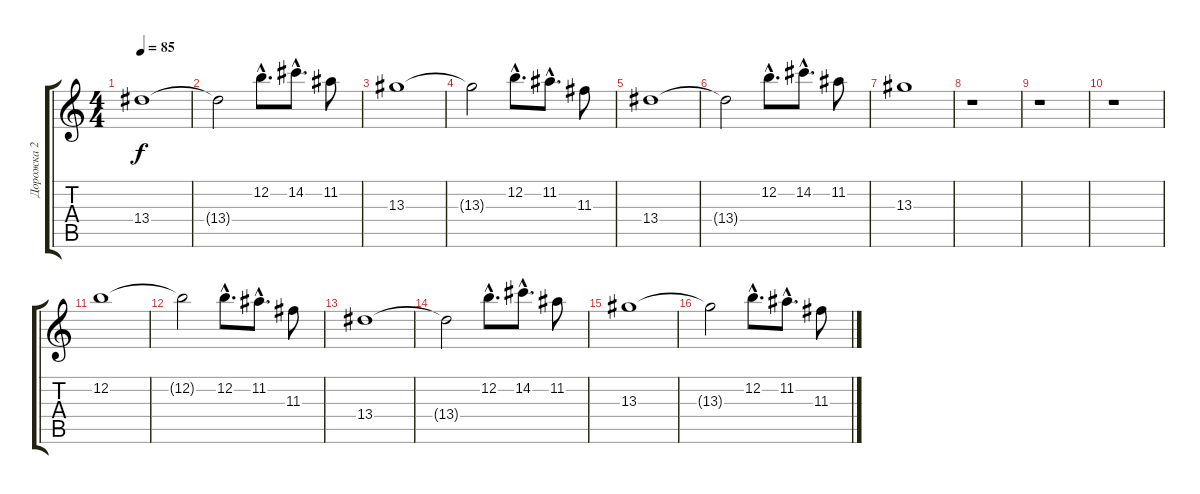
\track ("Дорожка 2" "Дорожка 2") {instrument overdrivenguitar}
\staff {score tabs}
\tuning (E4 B3 G3 D3 A2 D2) {hide}
\ts (4 4)
\tempo 85
\clef g2
\ks c
13.4.1{dy f} |
13.4{t}.2 12.2{hac}.8{d} 14.2{hac}.8{d} 11.2.8 |
13.3.1 |
13.3{t}.2 12.2{hac}.8{d} 11.2{hac}.8{d} 11.3.8 |
13.4.1 |
13.4{t}.2 12.2{hac}.8{d} 14.2{hac}.8{d} 11.2.8 |
13.3.1 |
r.1 |
r.1 |
r.1 |
12.2.1 |
12.2{t}.2 12.2{hac}.8{d} 11.2{hac}.8{d} 11.3.8 |
13.4.1 |
13.4{t}.2 12.2{hac}.8{d} 14.2{hac}.8{d} 11.2.8 |
13.3.1 |
13.3{t}.2 12.2{hac}.8{d} 11.2{hac}.8{d} 11.3.8
